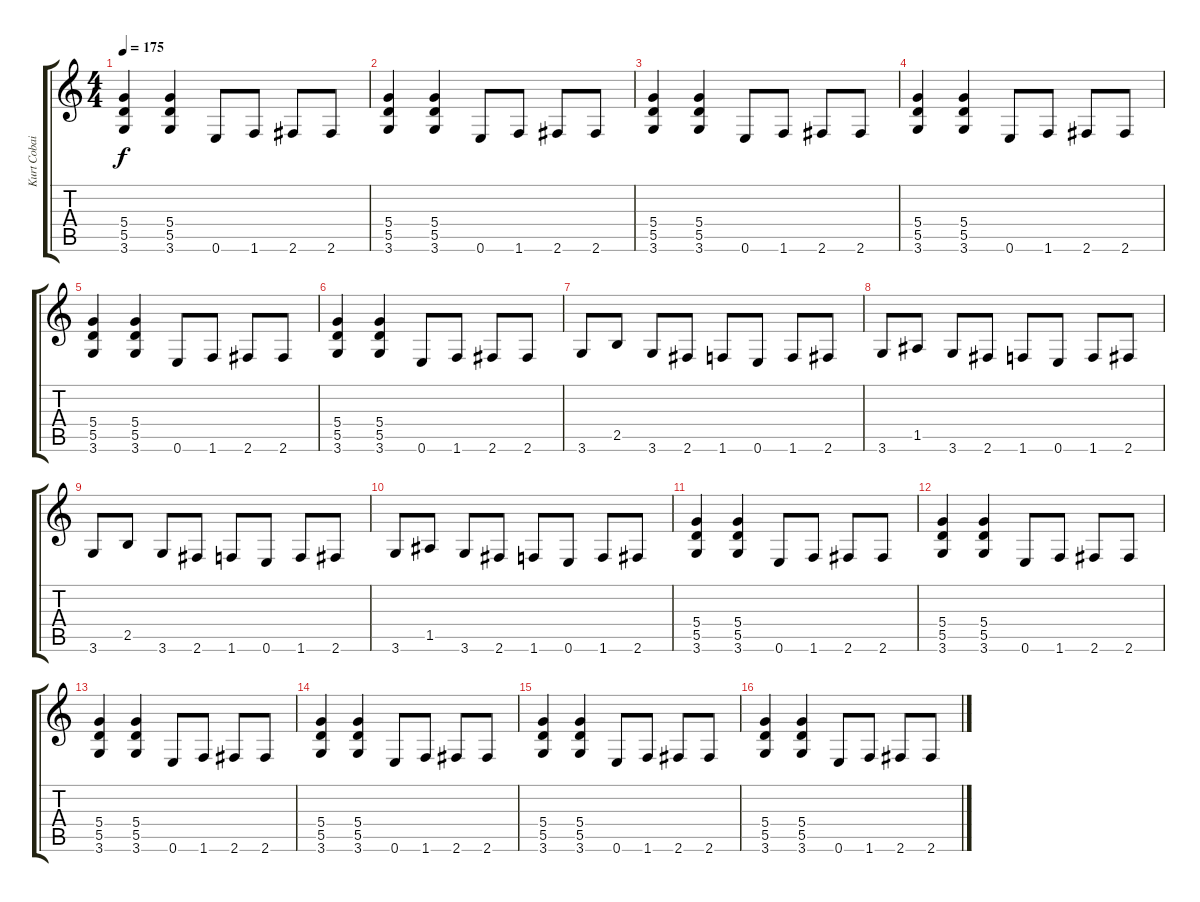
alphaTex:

\track ("Kurt Cobain" "Kurt Cobai") {instrument distortionguitar}
\staff {score tabs}
\tuning (E4 B3 G3 D3 A2 E2) {hide}
\ts (4 4)
\tempo 175
\clef g2
\ks c
(5.4 5.5 3.6).4{dy f} (5.4 5.5 3.6).4 0.6.8 1.6.8 2.6.8 2.6.8 |
(5.4 5.5 3.6).4 (5.4 5.5 3.6).4 0.6.8 1.6.8 2.6.8 2.6.8 |
(5.4 5.5 3.6).4 (5.4 5.5 3.6).4 0.6.8 1.6.8 2.6.8 2.6.8 |
(5.4 5.5 3.6).4 (5.4 5.5 3.6).4 0.6.8 1.6.8 2.6.8 2.6.8 |
(5.4 5.5 3.6).4 (5.4 5.5 3.6).4 0.6.8 1.6.8 2.6.8 2.6.8 |
(5.4 5.5 3.6).4 (5.4 5.5 3.6).4 0.6.8 1.6.8 2.6.8 2.6.8 |
3.6.8 2.5.8 3.6.8 2.6.8 1.6.8 0.6.8 1.6.8 2.6.8 |
3.6.8 1.5.8 3.6.8 2.6.8 1.6.8 0.6.8 1.6.8 2.6.8 |
3.6.8 2.5.8 3.6.8 2.6.8 1.6.8 0.6.8 1.6.8 2.6.8 |
3.6.8 1.5.8 3.6.8 2.6.8 1.6.8 0.6.8 1.6.8 2.6.8 |
(5.4 5.5 3.6).4 (5.4 5.5 3.6).4 0.6.8 1.6.8 2.6.8 2.6.8 |
(5.4 5.5 3.6).4 (5.4 5.5 3.6).4 0.6.8 1.6.8 2.6.8 2.6.8 |
(5.4 5.5 3.6).4 (5.4 5.5 3.6).4 0.6.8 1.6.8 2.6.8 2.6.8 |
(5.4 5.5 3.6).4 (5.4 5.5 3.6).4 0.6.8 1.6.8 2.6.8 2.6.8 |
(5.4 5.5 3.6).4 (5.4 5.5 3.6).4 0.6.8 1.6.8 2.6.8 2.6.8 |
(5.4 5.5 3.6).4 (5.4 5.5 3.6).4 0.6.8 1.6.8 2.6.8 2.6.8
